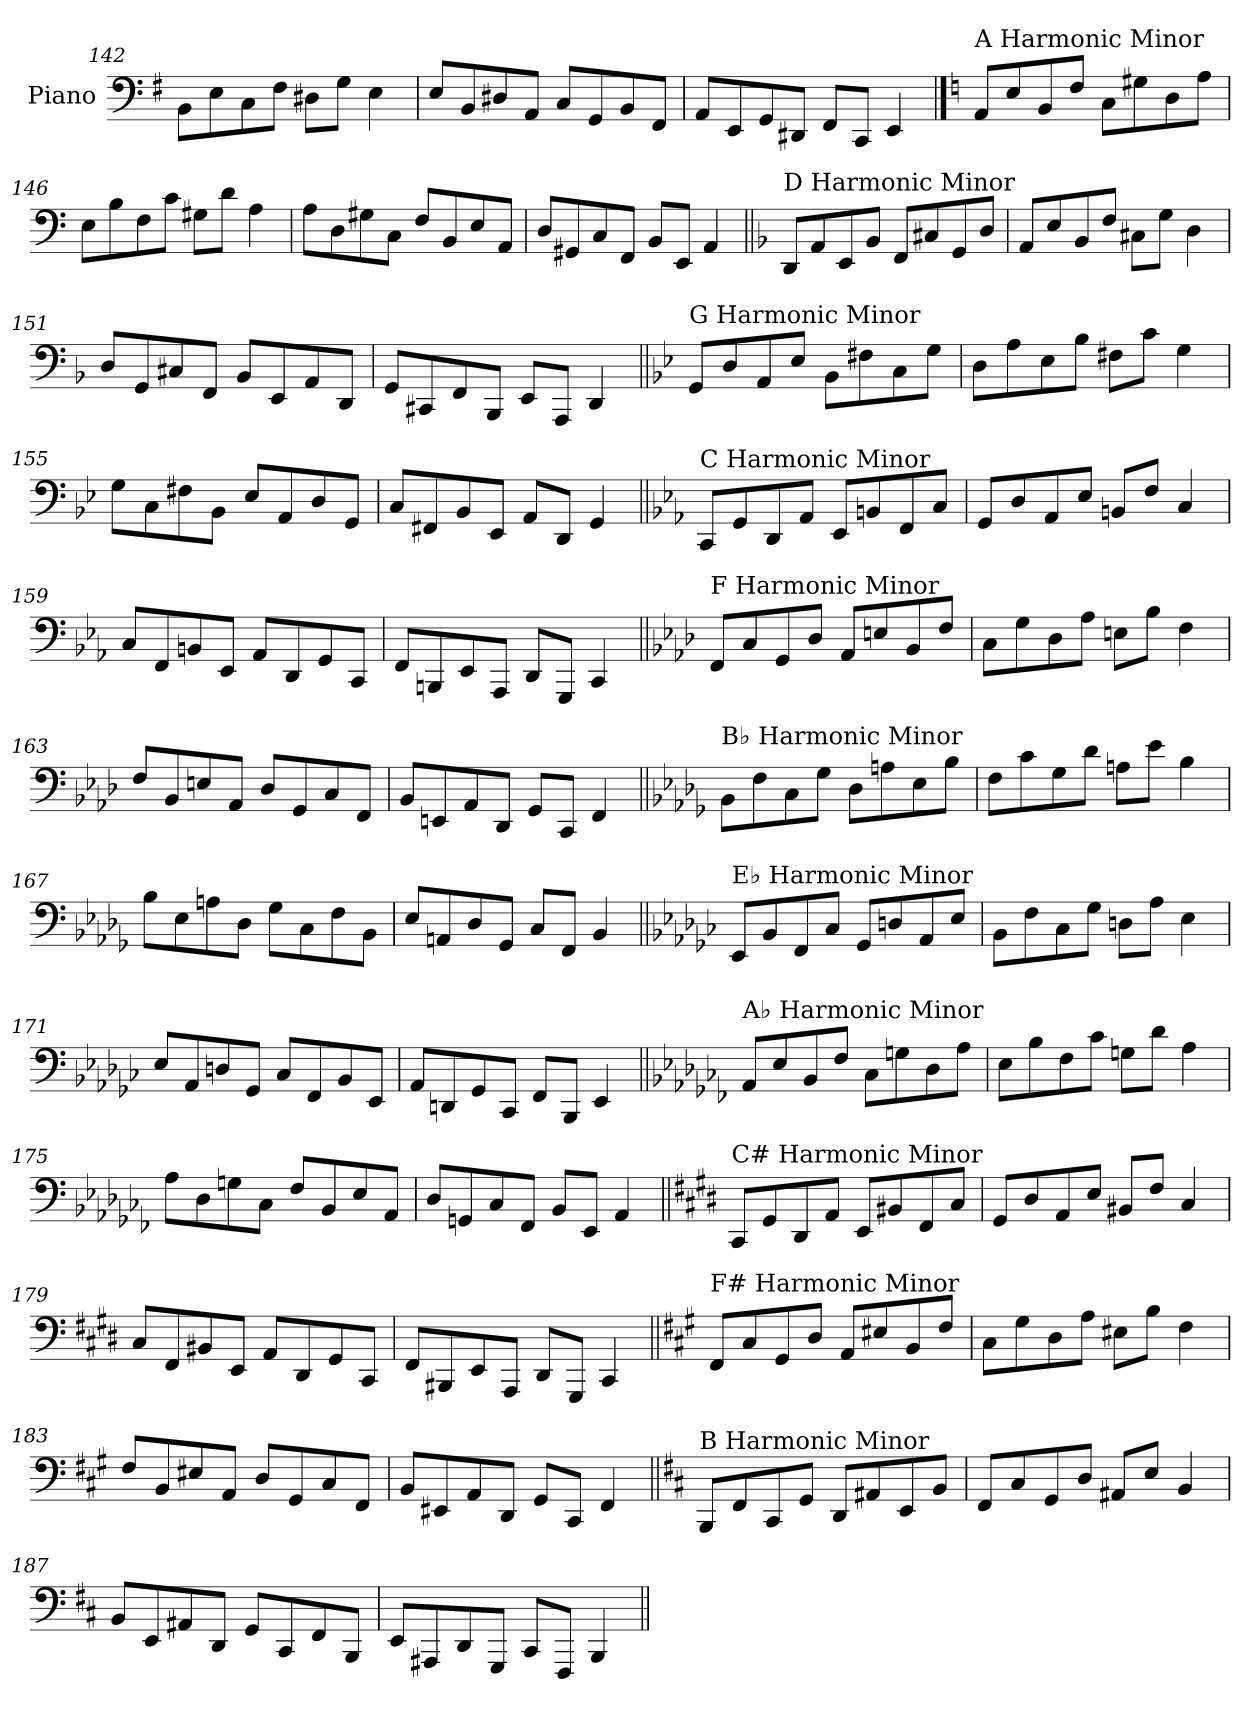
**kern
*part1
*staff1
*I"Piano
*I'Pno.
*clefF4
*k[f#]
=142
8BB\L
8E\
8C\
8F#\J
8D#X\L
8G\J
4E\
=143
8E/L
8BB/
8D#X/
8AA/J
8C/L
8GG/
8BB/
8FF#/J
=144
8AA/L
8EE/
8GG/
8DD#X/J
8FF#/L
8CC/J
4EE/
!!LO:PB:g=z
==145
*k[]
!LO:TX:a:t=A Harmonic Minor
8AA/L
8E/
8BB/
8F/J
8C\L
8G#X\
8D\
8A\J
=146
8E\L
8B\
8F\
8c\J
8G#X\L
8d\J
4A\
=147
8A\L
8D\
8G#X\
8C\J
8F/L
8BB/
8E/
8AA/J
=148
8D/L
8GG#X/
8C/
8FF/J
8BB/L
8EE/J
4AA/
!!LO:LB:g=z
=149||
*k[b-]
!LO:TX:a:t=D Harmonic Minor
8DD/L
8AA/
8EE/
8BB-/J
8FF/L
8C#X/
8GG/
8D/J
=150
8AA/L
8E/
8BB-/
8F/J
8C#X\L
8G\J
4D\
=151
8D/L
8GG/
8C#X/
8FF/J
8BB-/L
8EE/
8AA/
8DD/J
=152
8GG/L
8CC#X/
8FF/
8BBB-/J
8EE/L
8AAA/J
4DD/
!!LO:LB:g=z
=153||
*k[b-e-]
!LO:TX:a:t=G Harmonic Minor
8GG/L
8D/
8AA/
8E-/J
8BB-\L
8F#X\
8C\
8G\J
=154
8D\L
8A\
8E-\
8B-\J
8F#X\L
8c\J
4G\
=155
8G\L
8C\
8F#X\
8BB-\J
8E-/L
8AA/
8D/
8GG/J
=156
8C/L
8FF#X/
8BB-/
8EE-/J
8AA/L
8DD/J
4GG/
!!LO:LB:g=z
=157||
*k[b-e-a-]
!LO:TX:a:t=C Harmonic Minor
8CC/L
8GG/
8DD/
8AA-/J
8EE-/L
8BBn/
8FF/
8C/J
=158
8GG/L
8D/
8AA-/
8E-/J
8BBn/L
8F/J
4C/
=159
8C/L
8FF/
8BBn/
8EE-/J
8AA-/L
8DD/
8GG/
8CC/J
=160
8FF/L
8BBBn/
8EE-/
8AAA-/J
8DD/L
8GGG/J
4CC/
!!LO:LB:g=z
=161||
*k[b-e-a-d-]
!LO:TX:a:t=F Harmonic Minor
8FF/L
8C/
8GG/
8D-/J
8AA-/L
8En/
8BB-/
8F/J
=162
8C\L
8G\
8D-\
8A-\J
8En\L
8B-\J
4F\
=163
8F/L
8BB-/
8En/
8AA-/J
8D-/L
8GG/
8C/
8FF/J
=164
8BB-/L
8EEn/
8AA-/
8DD-/J
8GG/L
8CC/J
4FF/
!!LO:LB:g=z
=165||
*k[b-e-a-d-g-]
!LO:TX:a:t=B♭ Harmonic Minor
8BB-\L
8F\
8C\
8G-\J
8D-\L
8An\
8E-\
8B-\J
=166
8F\L
8c\
8G-\
8d-\J
8An\L
8e-\J
4B-\
=167
8B-\L
8E-\
8An\
8D-\J
8G-\L
8C\
8F\
8BB-\J
=168
8E-/L
8AAn/
8D-/
8GG-/J
8C/L
8FF/J
4BB-/
!!LO:LB:g=z
=169||
*k[b-e-a-d-g-c-]
!LO:TX:a:t=E♭ Harmonic Minor
8EE-/L
8BB-/
8FF/
8C-/J
8GG-/L
8Dn/
8AA-/
8E-/J
=170
8BB-\L
8F\
8C-\
8G-\J
8Dn\L
8A-\J
4E-\
=171
8E-/L
8AA-/
8Dn/
8GG-/J
8C-/L
8FF/
8BB-/
8EE-/J
=172
8AA-/L
8DDn/
8GG-/
8CC-/J
8FF/L
8BBB-/J
4EE-/
!!LO:LB:g=z
=173||
*k[b-e-a-d-g-c-f-]
!LO:TX:a:t=A♭ Harmonic Minor
8AA-/L
8E-/
8BB-/
8F-/J
8C-\L
8Gn\
8D-\
8A-\J
=174
8E-\L
8B-\
8F-\
8c-\J
8Gn\L
8d-\J
4A-\
=175
8A-\L
8D-\
8Gn\
8C-\J
8F-/L
8BB-/
8E-/
8AA-/J
=176
8D-/L
8GGn/
8C-/
8FF-/J
8BB-/L
8EE-/J
4AA-/
!!LO:LB:g=z
=177||
*k[f#c#g#d#]
!LO:TX:a:t=C# Harmonic Minor
8CC#/L
8GG#/
8DD#/
8AA/J
8EE/L
8BB#X/
8FF#/
8C#/J
=178
8GG#/L
8D#/
8AA/
8E/J
8BB#X/L
8F#/J
4C#/
=179
8C#/L
8FF#/
8BB#X/
8EE/J
8AA/L
8DD#/
8GG#/
8CC#/J
=180
8FF#/L
8BBB#X/
8EE/
8AAA/J
8DD#/L
8GGG#/J
4CC#/
!!LO:LB:g=z
=181||
*k[f#c#g#]
!LO:TX:a:t=F# Harmonic Minor
8FF#/L
8C#/
8GG#/
8D/J
8AA/L
8E#X/
8BB/
8F#/J
=182
8C#\L
8G#\
8D\
8A\J
8E#X\L
8B\J
4F#\
=183
8F#/L
8BB/
8E#X/
8AA/J
8D/L
8GG#/
8C#/
8FF#/J
=184
8BB/L
8EE#X/
8AA/
8DD/J
8GG#/L
8CC#/J
4FF#/
!!LO:LB:g=z
=185||
*k[f#c#]
!LO:TX:a:t=B Harmonic Minor
8BBB/L
8FF#/
8CC#/
8GG/J
8DD/L
8AA#X/
8EE/
8BB/J
=186
8FF#/L
8C#/
8GG/
8D/J
8AA#X/L
8E/J
4BB/
=187
8BB/L
8EE/
8AA#X/
8DD/J
8GG/L
8CC#/
8FF#/
8BBB/J
=188
8EE/L
8AAA#X/
8DD/
8GGG/J
8CC#/L
8FFF#/J
4BBB/
=||
*-
